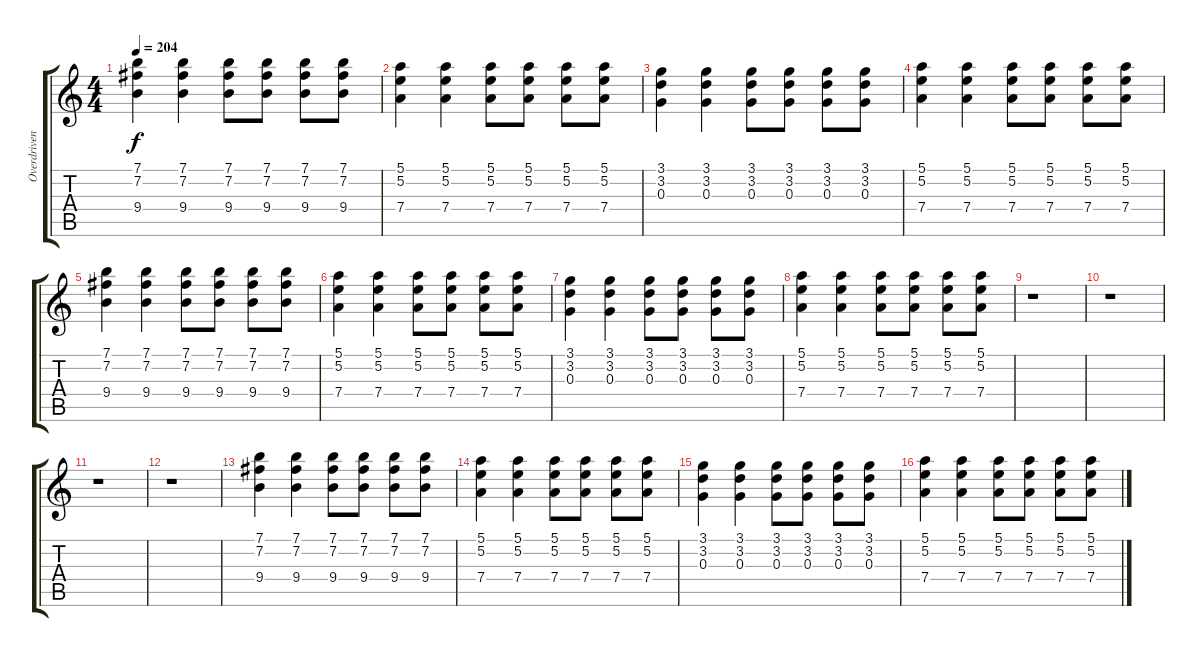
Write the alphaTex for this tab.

\track ("Overdriven Guitar" "Overdriven") {instrument overdrivenguitar}
\staff {score tabs}
\tuning (E4 B3 G3 D3 A2 E2) {hide}
\ts (4 4)
\tempo 204
\clef g2
\ks c
(7.1 7.2 9.4).4{dy f} (7.1 7.2 9.4).4 (7.1 7.2 9.4).8 (7.1 7.2 9.4).8 (7.1 7.2 9.4).8 (7.1 7.2 9.4).8 |
(5.1 5.2 7.4).4 (5.1 5.2 7.4).4 (5.1 5.2 7.4).8 (5.1 5.2 7.4).8 (5.1 5.2 7.4).8 (5.1 5.2 7.4).8 |
(3.1 3.2 0.3).4 (3.1 3.2 0.3).4 (3.1 3.2 0.3).8 (3.1 3.2 0.3).8 (3.1 3.2 0.3).8 (3.1 3.2 0.3).8 |
(5.1 5.2 7.4).4 (5.1 5.2 7.4).4 (5.1 5.2 7.4).8 (5.1 5.2 7.4).8 (5.1 5.2 7.4).8 (5.1 5.2 7.4).8 |
(7.1 7.2 9.4).4 (7.1 7.2 9.4).4 (7.1 7.2 9.4).8 (7.1 7.2 9.4).8 (7.1 7.2 9.4).8 (7.1 7.2 9.4).8 |
(5.1 5.2 7.4).4 (5.1 5.2 7.4).4 (5.1 5.2 7.4).8 (5.1 5.2 7.4).8 (5.1 5.2 7.4).8 (5.1 5.2 7.4).8 |
(3.1 3.2 0.3).4 (3.1 3.2 0.3).4 (3.1 3.2 0.3).8 (3.1 3.2 0.3).8 (3.1 3.2 0.3).8 (3.1 3.2 0.3).8 |
(5.1 5.2 7.4).4 (5.1 5.2 7.4).4 (5.1 5.2 7.4).8 (5.1 5.2 7.4).8 (5.1 5.2 7.4).8 (5.1 5.2 7.4).8 |
r.1 |
r.1 |
r.1 |
r.1 |
(7.1 7.2 9.4).4 (7.1 7.2 9.4).4 (7.1 7.2 9.4).8 (7.1 7.2 9.4).8 (7.1 7.2 9.4).8 (7.1 7.2 9.4).8 |
(5.1 5.2 7.4).4 (5.1 5.2 7.4).4 (5.1 5.2 7.4).8 (5.1 5.2 7.4).8 (5.1 5.2 7.4).8 (5.1 5.2 7.4).8 |
(3.1 3.2 0.3).4 (3.1 3.2 0.3).4 (3.1 3.2 0.3).8 (3.1 3.2 0.3).8 (3.1 3.2 0.3).8 (3.1 3.2 0.3).8 |
(5.1 5.2 7.4).4 (5.1 5.2 7.4).4 (5.1 5.2 7.4).8 (5.1 5.2 7.4).8 (5.1 5.2 7.4).8 (5.1 5.2 7.4).8
